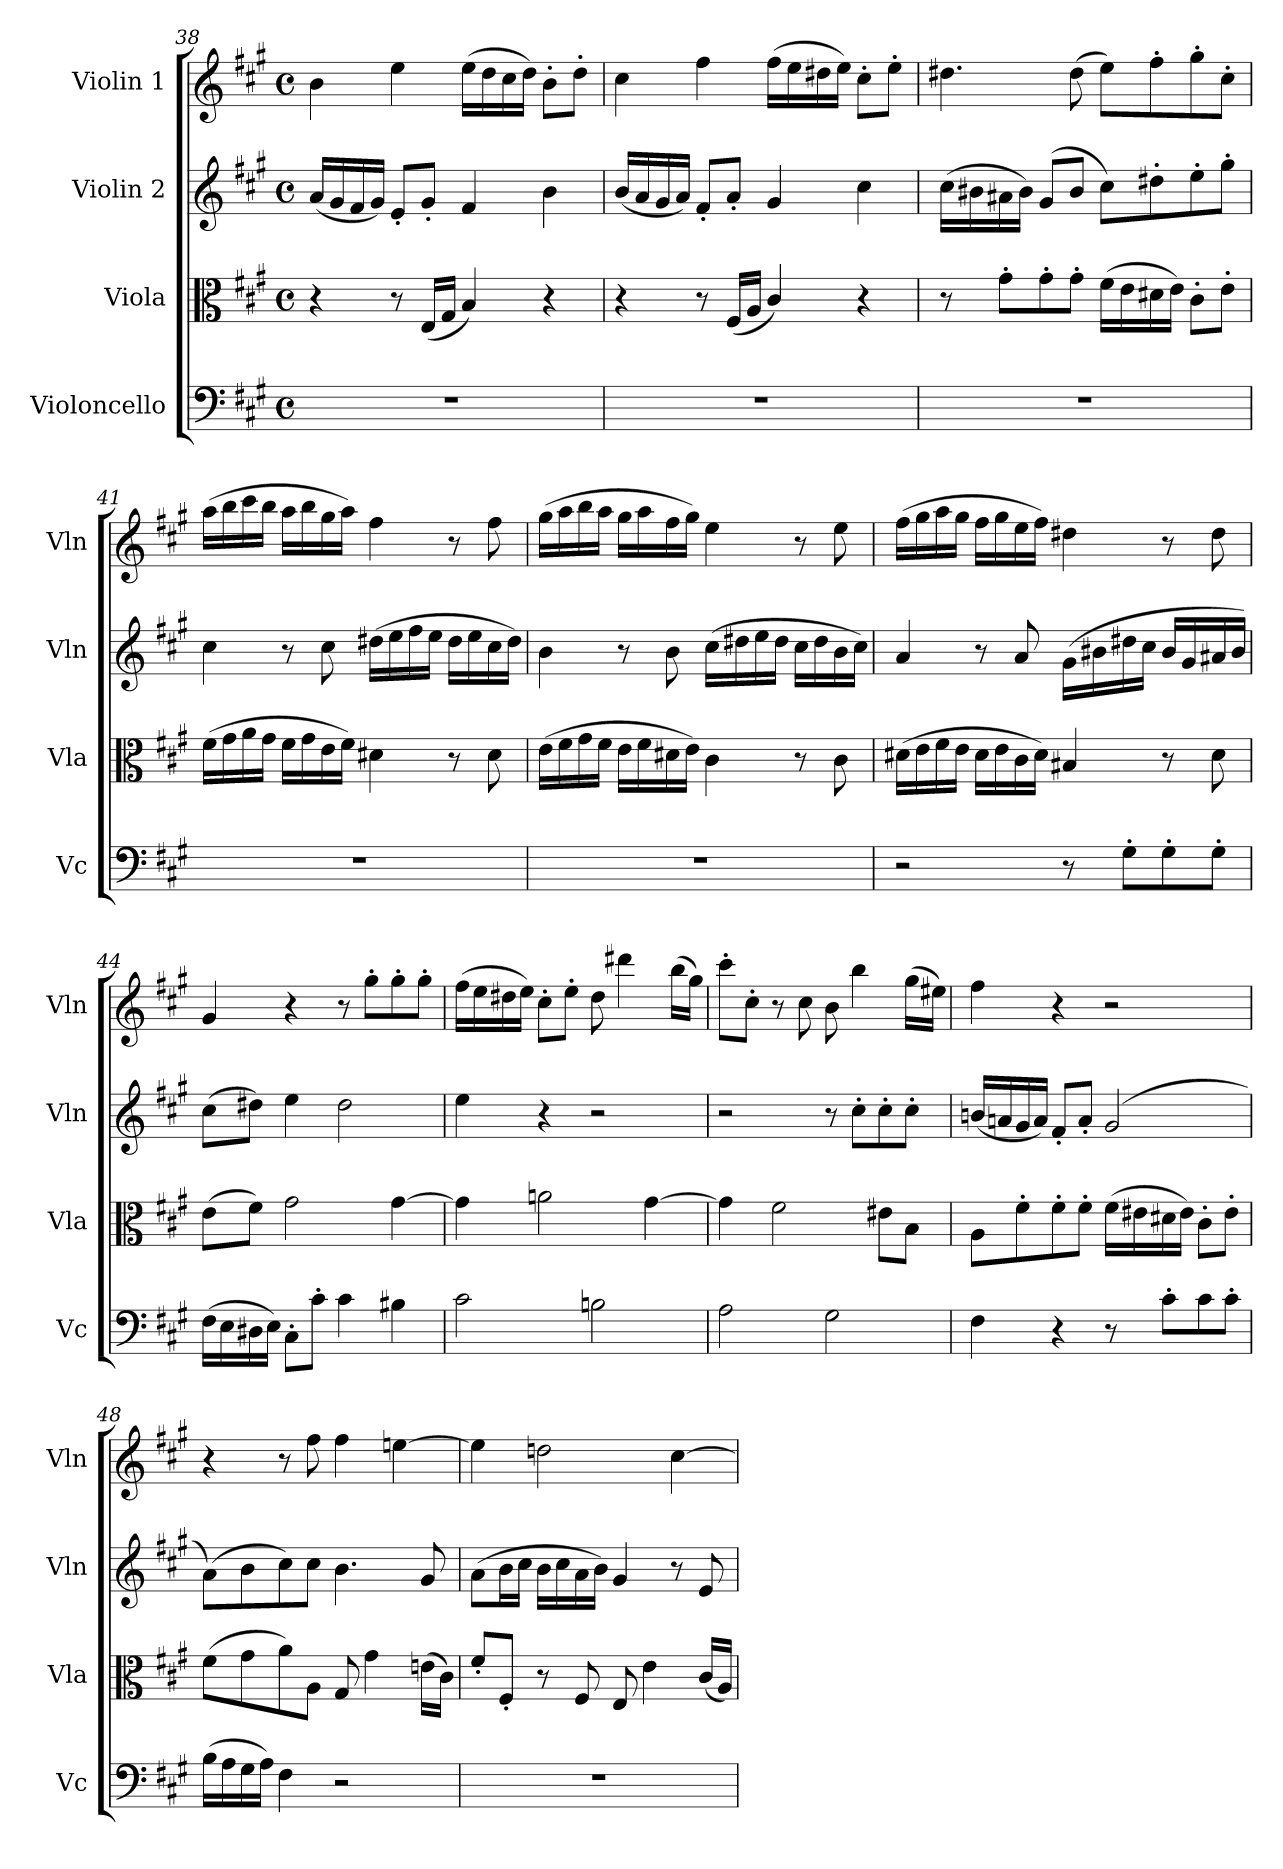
**kern	**kern	**kern	**kern
*part4	*part3	*part2	*part1
*staff4	*staff3	*staff2	*staff1
*I"Violoncello	*I"Viola	*I"Violin 2	*I"Violin 1
*I'Vc	*I'Vla	*I'Vln	*I'Vln
*clefF4	*clefC3	*clefG2	*clefG2
*k[f#c#g#]	*k[f#c#g#]	*k[f#c#g#]	*k[f#c#g#]
*M4/4	*M4/4	*M4/4	*M4/4
*met(c)	*met(c)	*met(c)	*met(c)
=38	=38	=38	=38
1r	4r	(16a/LL	4b\
.	.	16g#/	.
.	.	16f#/	.
.	.	16g#/JJ)	.
.	8r	8e'/L	4ee\
.	(16E/LL	8g#'/J	.
.	16G#/JJ	.	.
.	4B/)	4f#/	(16ee\LL
.	.	.	16dd\
.	.	.	16cc#\
.	.	.	16dd\JJ)
.	4r	4b\	8b'\L
.	.	.	8dd'\J
!!LO:LB:g=z
=39	=39	=39	=39
1r	4r	(16b/LL	4cc#\
.	.	16a/	.
.	.	16g#/	.
.	.	16a/JJ)	.
.	8r	8f#'/L	4ff#\
.	(16F#/LL	8a'/J	.
.	16A/JJ	.	.
.	4c#/)	4g#/	(16ff#\LL
.	.	.	16ee\
.	.	.	16dd#X\
.	.	.	16ee\JJ)
.	4r	4cc#\	8cc#'\L
.	.	.	8ee'\J
=40	=40	=40	=40
1r	8r	(16cc#\LL	4.dd#X\
.	.	16b#X\	.
.	8g#'\L	16a#X\	.
.	.	16b#\JJ)	.
.	8g#'\	(8g#/L	.
.	8g#'\J	8b#/J	(8dd#\
.	(16f#\LL	8cc#\L)	8ee\L)
.	16e\	.	.
.	16d#X\	8dd#X'\	8ff#'\
.	16e\JJ)	.	.
.	8c#'\L	8ee'\	8gg#'\
.	8e'\J	8gg#'\J	8cc#'\J
!!LO:LB:g=z
=41	=41	=41	=41
1r	(16f#\LL	4cc#\	(16aa\LL
.	16g#\	.	16bb\
.	16a\	.	16ccc#\
.	16g#\JJ	.	16bb\JJ
.	16f#\LL	8r	16aa\LL
.	16g#\	.	16bb\
.	16e\	8cc#\	16gg#\
.	16f#\JJ)	.	16aa\JJ)
.	4d#X\	(16dd#X\LL	4ff#\
.	.	16ee\	.
.	.	16ff#\	.
.	.	16ee\JJ	.
.	8r	16dd#\LL	8r
.	.	16ee\	.
.	8d#\	16cc#\	8ff#\
.	.	16dd#\JJ)	.
!!LO:LB:g=z
=42	=42	=42	=42
1r	(16e\LL	4b\	(16gg#\LL
.	16f#\	.	16aa\
.	16g#\	.	16bb\
.	16f#\JJ	.	16aa\JJ
.	16e\LL	8r	16gg#\LL
.	16f#\	.	16aa\
.	16d#X\	8b\	16ff#\
.	16e\JJ)	.	16gg#\JJ)
.	4c#\	(16cc#\LL	4ee\
.	.	16dd#X\	.
.	.	16ee\	.
.	.	16dd#\JJ	.
.	8r	16cc#\LL	8r
.	.	16dd#\	.
.	8c#\	16b\	8ee\
.	.	16cc#\JJ)	.
=43	=43	=43	=43
2r	(16d#X\LL	4a/	(16ff#\LL
.	16e\	.	16gg#\
.	16f#\	.	16aa\
.	16e\JJ	.	16gg#\JJ
.	16d#\LL	8r	16ff#\LL
.	16e\	.	16gg#\
.	16c#\	8a/	16ee\
.	16d#\JJ)	.	16ff#\JJ)
8r	4B#X/	(16g#\LL	4dd#X\
.	.	16b#X\	.
8G#'\L	.	16dd#X\	.
.	.	16cc#\JJ	.
8G#'\	8r	16b#/LL	8r
.	.	16g#/	.
8G#'\J	8d#\	16a#X/	8dd#\
.	.	16b#/JJ)	.
!!LO:PB:g=z
=44	=44	=44	=44
(16F#\LL	(8e\L	(8cc#\L	4g#/
16E\	.	.	.
16D#X\	8f#\J)	8dd#X\J)	.
16E\JJ)	.	.	.
8C#'\L	2g#\	4ee\	4r
8c#'\J	.	.	.
4c#\	.	2dd#\	8r
.	.	.	8gg#'\L
4B#X\	[4g#\	.	8gg#'\
.	.	.	8gg#'\J
!!LO:LB:g=z
=45	=45	=45	=45
2c#\	4g#\]	4ee\	(16ff#\LL
.	.	.	16ee\
.	.	.	16dd#X\
.	.	.	16ee\JJ)
.	2an\	4r	8cc#'\L
.	.	.	8ee'\J
2Bn\	.	2r	8dd#\
.	.	.	4ddd#X\
.	[4g#\	.	.
.	.	.	(16bb\LL
.	.	.	16gg#\JJ)
=46	=46	=46	=46
2A\	4g#\]	2r	8ccc#'\L
.	.	.	8cc#'\J
.	2f#\	.	8r
.	.	.	8cc#\
2G#\	.	8r	8b\
.	.	8cc#'\L	4bb\
.	8e#X\L	8cc#'\	.
.	8B\J	8cc#'\J	(16gg#\LL
.	.	.	16ee#X\JJ)
=47	=47	=47	=47
4F#\	8A\L	(16bn/LL	4ff#\
.	.	16an/	.
.	8f#'\	16g#/	.
.	.	16a/JJ)	.
4r	8f#'\	8f#'/L	4r
.	8f#'\J	8a'/J	.
8r	(16f#\LL	(2g#/	2r
.	16e#X\	.	.
8c#'\L	16d#X\	.	.
.	16e#\JJ)	.	.
8c#\	8c#'\L	.	.
8c#'\J	8e#'\J	.	.
!!LO:LB:g=z
=48	=48	=48	=48
(16B\LL	(8f#\L	(8a\L)	4r
16A\	.	.	.
16G#\	8g#\	8b\	.
16A\JJ)	.	.	.
4F#\	8a\)	8cc#\)	8r
.	8A\J	8cc#\J	8ff#\
2r	8G#/	4.b\	4ff#\
.	4g#\	.	.
.	.	.	[4een\
.	(16en\LL	8g#/	.
.	16c#\JJ)	.	.
!!LO:LB:g=z
=49	=49	=49	=49
1r	8f#'/L	(8a\L	4ee\]
.	8F#'/J	16b\L	.
.	.	16cc#\JJ	.
.	8r	16b\LL	2ddn\
.	.	16cc#\	.
.	8F#/	16a\	.
.	.	16b\JJ)	.
.	8E/	4g#/	.
.	4e\	.	.
.	.	8r	[4cc#\
.	(16c#/LL	8e/	.
.	16A/JJ)	.	.
=	=	=	=
*-	*-	*-	*-
